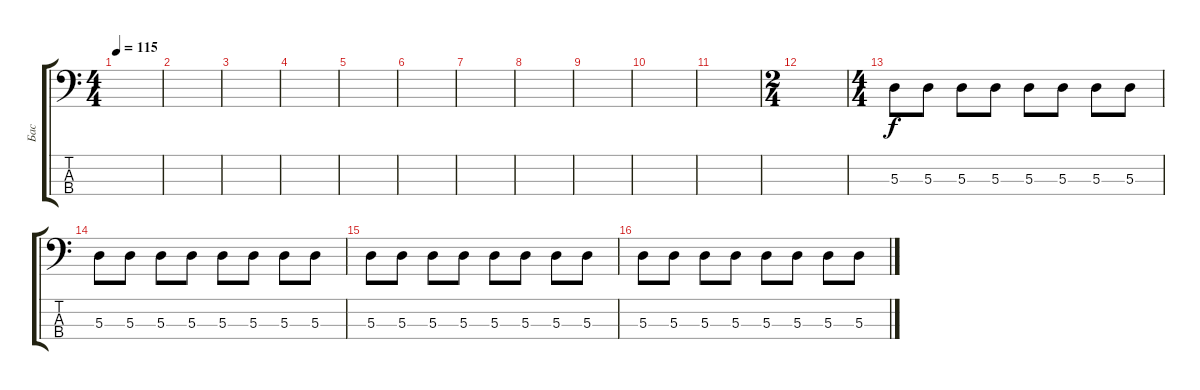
\track ("Бас" "Бас") {instrument electricbasspick}
\staff {score tabs}
\tuning (G2 D2 A1 E1) {hide}
\ts (4 4)
\tempo 115
\clef f4
\ks c
|
|
|
|
|
|
|
|
|
|
|
\ts (2 4)
|
\ts (4 4)
5.3.8 5.3.8 5.3.8 5.3.8 5.3.8 5.3.8 5.3.8 5.3.8 |
5.3.8 5.3.8 5.3.8 5.3.8 5.3.8 5.3.8 5.3.8 5.3.8 |
5.3.8 5.3.8 5.3.8 5.3.8 5.3.8 5.3.8 5.3.8 5.3.8 |
5.3.8 5.3.8 5.3.8 5.3.8 5.3.8 5.3.8 5.3.8 5.3.8
